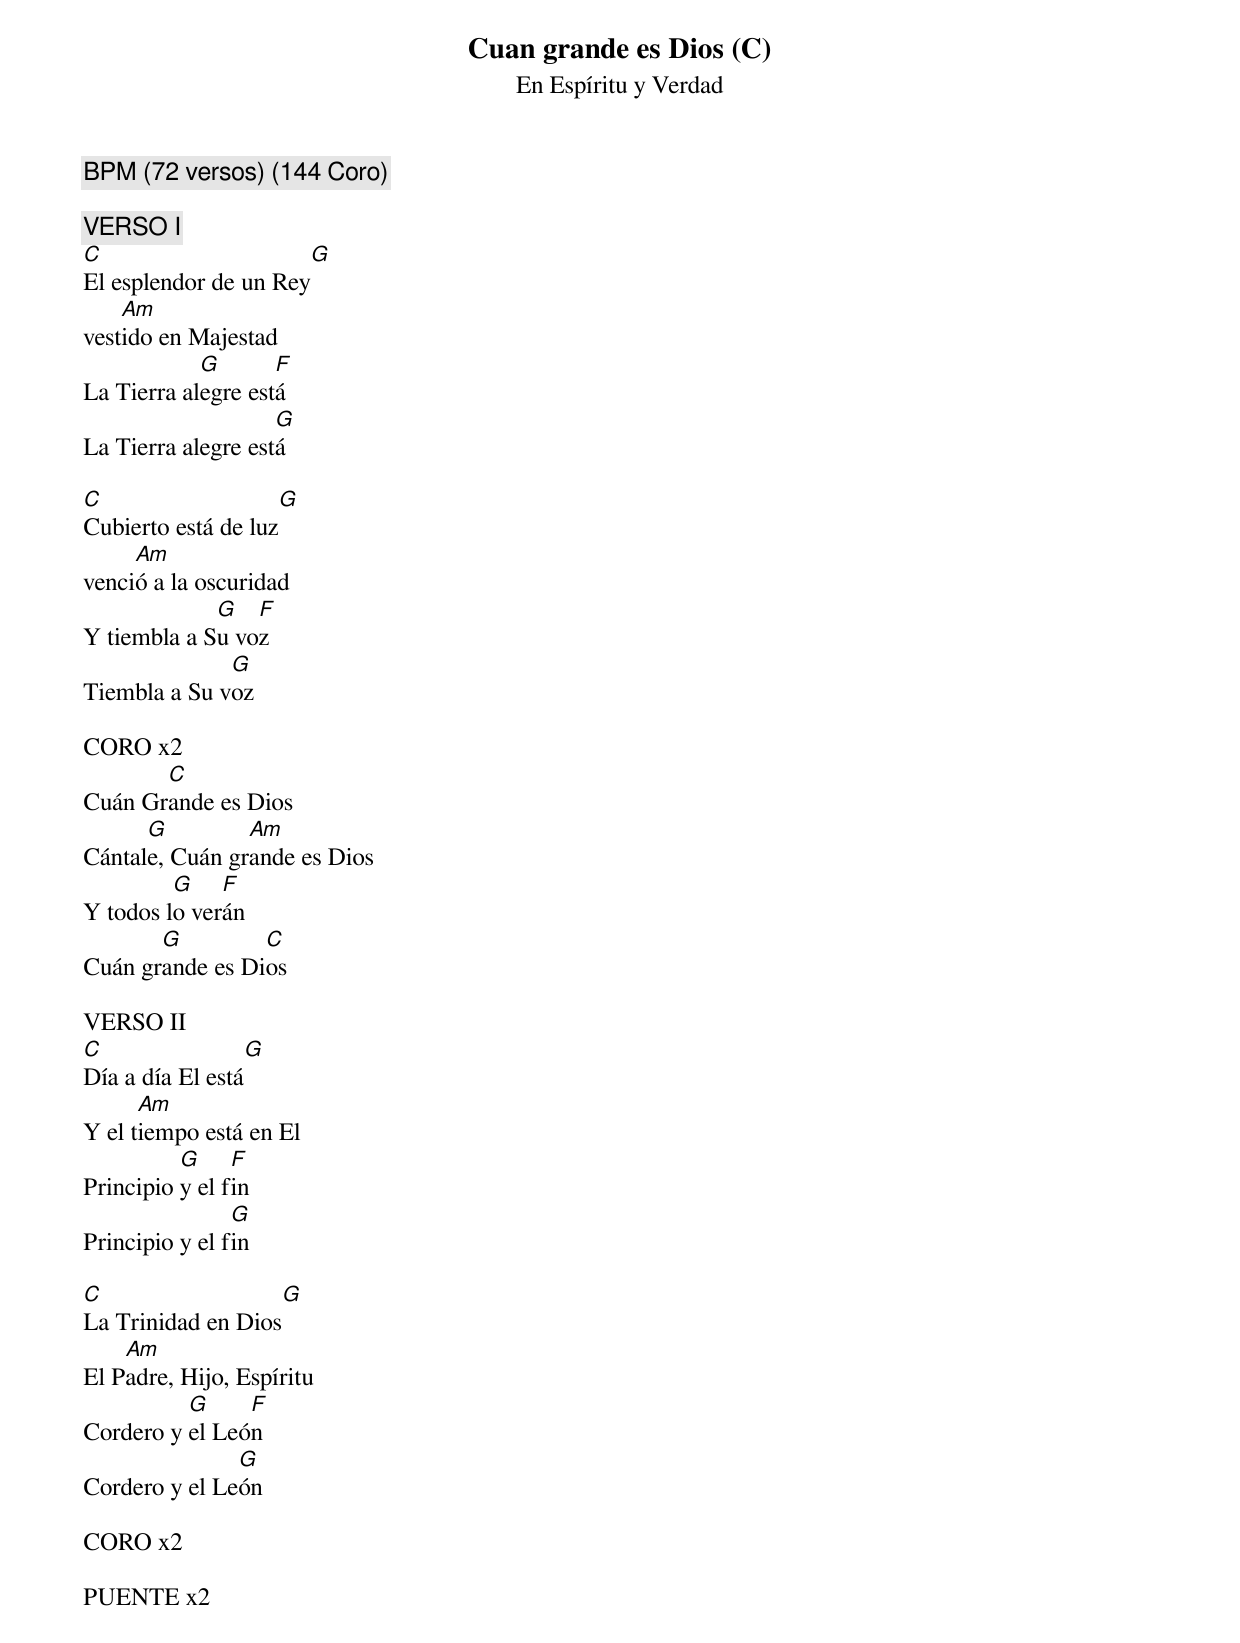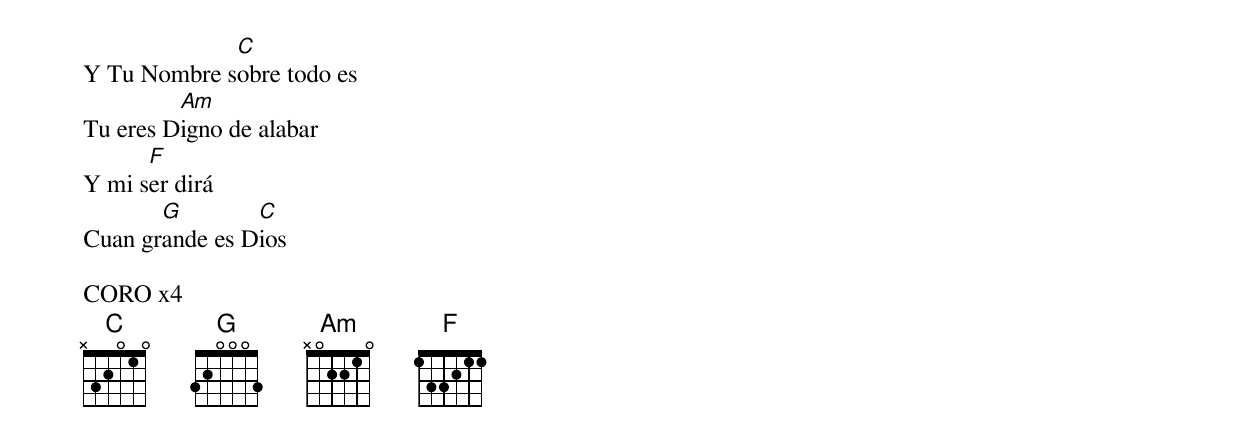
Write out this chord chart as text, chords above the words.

Cuan grande es Dios (C)
En Espíritu y Verdad
BPM (72 versos) (144 Coro)

VERSO I
C                       G
El esplendor de un Rey
    Am
vestido en Majestad
            G       F
La Tierra alegre está
                    G
La Tierra alegre está

C                     G
Cubierto está de luz
     Am
venció a la oscuridad
             G   F
Y tiembla a Su voz
              G
Tiembla a Su voz

CORO x2
       C
Cuán Grande es Dios
      G         Am
Cántale, Cuán grande es Dios
         G    F
Y todos lo verán
       G         C
Cuán grande es Dios

VERSO II
C                  G
Día a día El está
      Am
Y el tiempo está en El
          G     F
Principio y el fin
                G
Principio y el fin

C                    G
La Trinidad en Dios
    Am
El Padre, Hijo, Espíritu
          G     F
Cordero y el León
               G
Cordero y el León

CORO x2

PUENTE x2
             C
Y Tu Nombre sobre todo es
         Am
Tu eres Digno de alabar
      F
Y mi ser dirá
       G        C
Cuan grande es Dios

CORO x4
